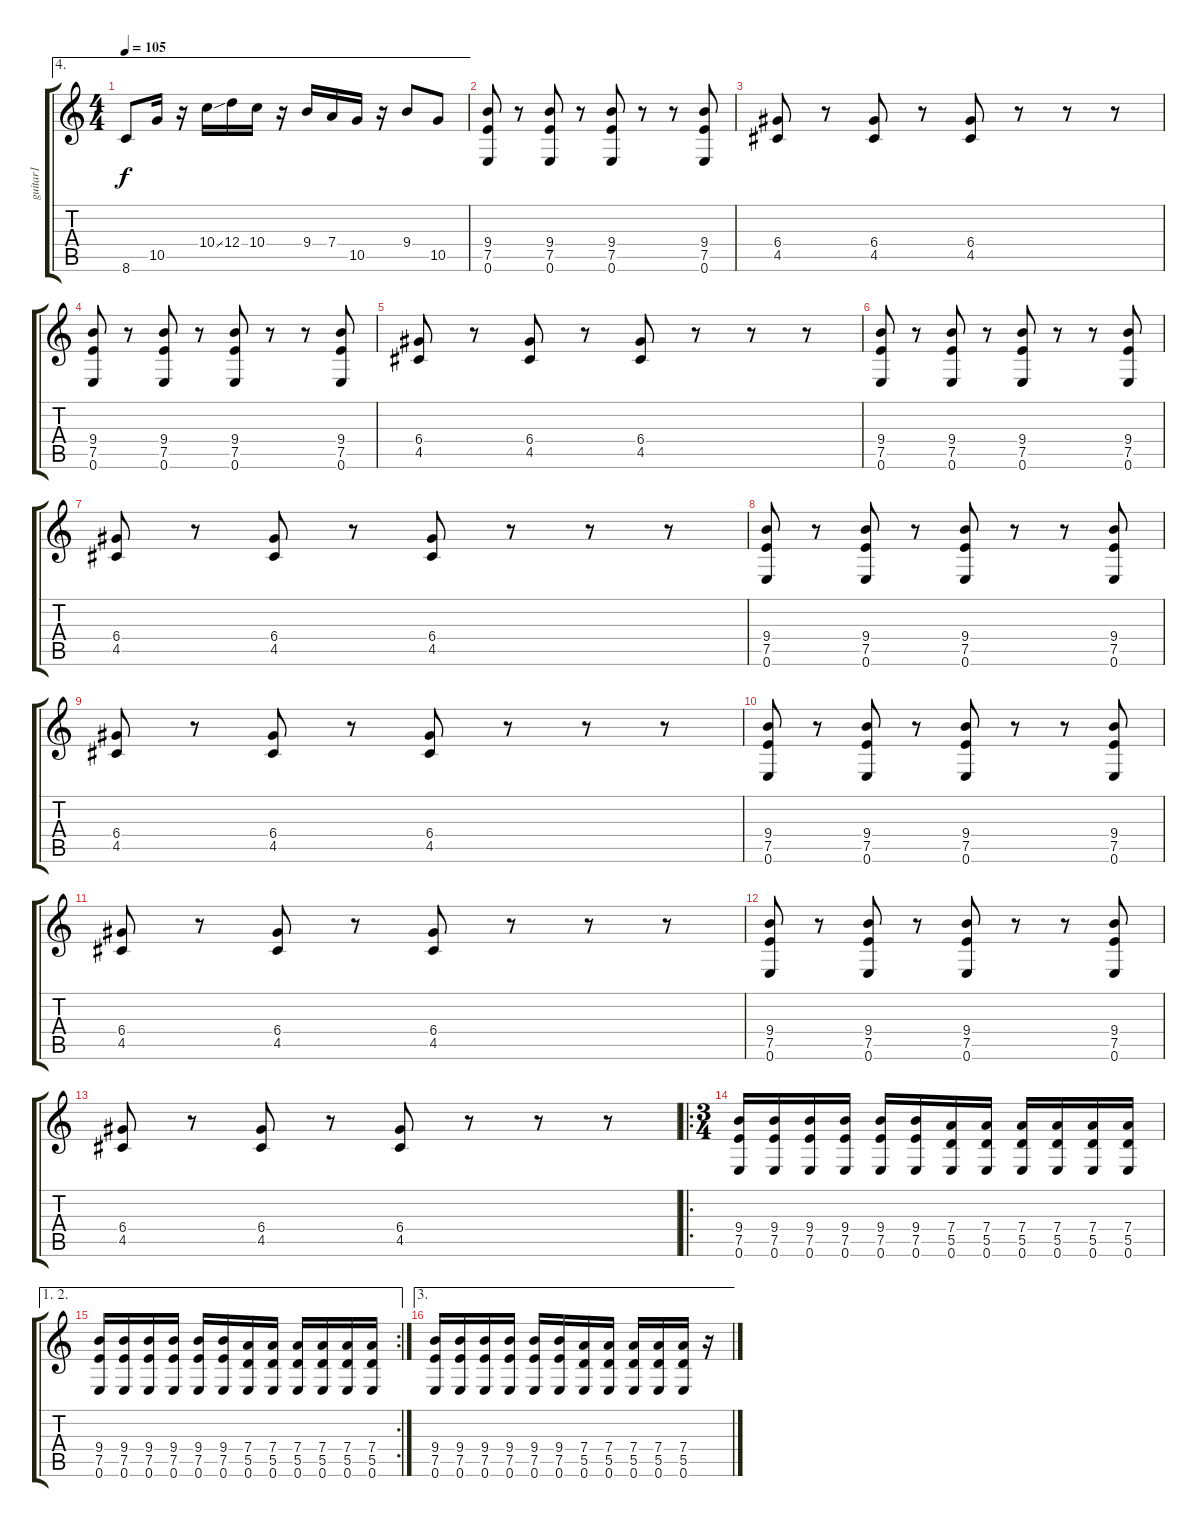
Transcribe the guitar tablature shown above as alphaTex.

\track ("guitar1" "guitar1") {instrument distortionguitar}
\staff {score tabs}
\tuning (E4 B3 G3 D3 A2 E2) {hide}
\ae 4
\ts (4 4)
\tempo 105
\clef g2
\ks c
8.6.8{dy f} 10.5.16 r.16 10.4{ss}.16 12.4.16 10.4.16 r.16 9.4.16 7.4.16 10.5.16 r.16 9.4.8 10.5.8 |
(9.4 7.5 0.6).8 r.8 (9.4 7.5 0.6).8 r.8 (9.4 7.5 0.6).8 r.8 r.8 (9.4 7.5 0.6).8 |
(6.4 4.5).8 r.8 (6.4 4.5).8 r.8 (6.4 4.5).8 r.8 r.8 r.8 |
(9.4 7.5 0.6).8 r.8 (9.4 7.5 0.6).8 r.8 (9.4 7.5 0.6).8 r.8 r.8 (9.4 7.5 0.6).8 |
(6.4 4.5).8 r.8 (6.4 4.5).8 r.8 (6.4 4.5).8 r.8 r.8 r.8 |
(9.4 7.5 0.6).8 r.8 (9.4 7.5 0.6).8 r.8 (9.4 7.5 0.6).8 r.8 r.8 (9.4 7.5 0.6).8 |
(6.4 4.5).8 r.8 (6.4 4.5).8 r.8 (6.4 4.5).8 r.8 r.8 r.8 |
(9.4 7.5 0.6).8 r.8 (9.4 7.5 0.6).8 r.8 (9.4 7.5 0.6).8 r.8 r.8 (9.4 7.5 0.6).8 |
(6.4 4.5).8 r.8 (6.4 4.5).8 r.8 (6.4 4.5).8 r.8 r.8 r.8 |
(9.4 7.5 0.6).8 r.8 (9.4 7.5 0.6).8 r.8 (9.4 7.5 0.6).8 r.8 r.8 (9.4 7.5 0.6).8 |
(6.4 4.5).8 r.8 (6.4 4.5).8 r.8 (6.4 4.5).8 r.8 r.8 r.8 |
(9.4 7.5 0.6).8 r.8 (9.4 7.5 0.6).8 r.8 (9.4 7.5 0.6).8 r.8 r.8 (9.4 7.5 0.6).8 |
(6.4 4.5).8 r.8 (6.4 4.5).8 r.8 (6.4 4.5).8 r.8 r.8 r.8 |
\ro
\ts (3 4)
(9.4 7.5 0.6).16 (9.4 7.5 0.6).16 (9.4 7.5 0.6).16 (9.4 7.5 0.6).16 (9.4 7.5 0.6).16 (9.4 7.5 0.6).16 (7.4 5.5 0.6).16 (7.4 5.5 0.6).16 (7.4 5.5 0.6).16 (7.4 5.5 0.6).16 (7.4 5.5 0.6).16 (7.4 5.5 0.6).16 |
\ae (1 2)
\rc 2
(9.4 7.5 0.6).16 (9.4 7.5 0.6).16 (9.4 7.5 0.6).16 (9.4 7.5 0.6).16 (9.4 7.5 0.6).16 (9.4 7.5 0.6).16 (7.4 5.5 0.6).16 (7.4 5.5 0.6).16 (7.4 5.5 0.6).16 (7.4 5.5 0.6).16 (7.4 5.5 0.6).16 (7.4 5.5 0.6).16 |
\ae 3
(9.4 7.5 0.6).16 (9.4 7.5 0.6).16 (9.4 7.5 0.6).16 (9.4 7.5 0.6).16 (9.4 7.5 0.6).16 (9.4 7.5 0.6).16 (7.4 5.5 0.6).16 (7.4 5.5 0.6).16 (7.4 5.5 0.6).16 (7.4 5.5 0.6).16 (7.4 5.5 0.6).16 r.16
